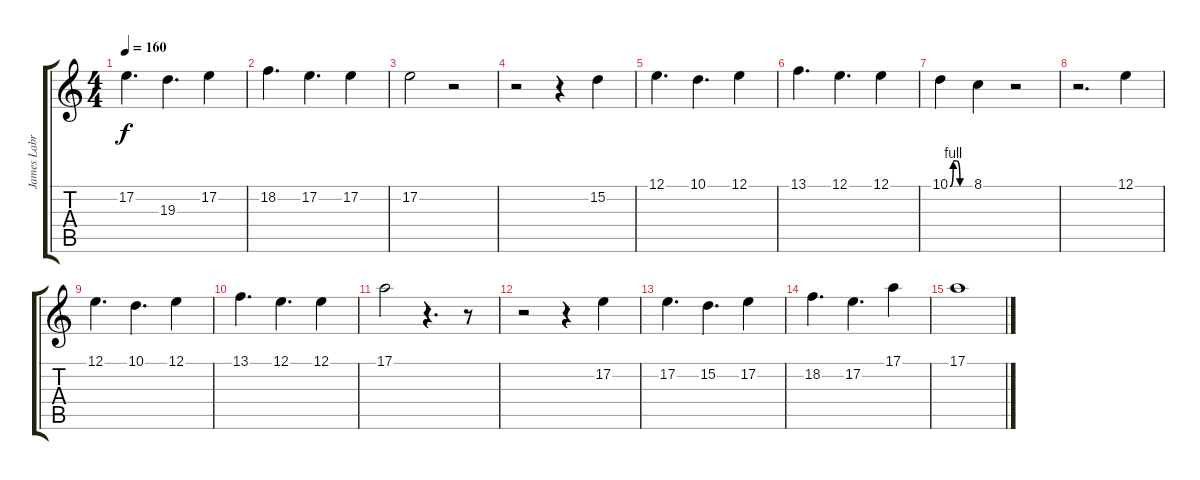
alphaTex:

\track ("James Labrie" "James Labr") {instrument synthvoice}
\staff {score tabs}
\tuning (E4 B3 G3 D3 A2 E2) {hide}
\ts (4 4)
\tempo 160
\clef g2
\ks c
17.2.4{d dy f} 19.3.4{d} 17.2.4 |
18.2.4{d} 17.2.4{d} 17.2.4 |
17.2.2 r.2 |
r.2 r.4 15.2.4 |
12.1.4{d} 10.1.4{d} 12.1.4 |
13.1.4{d} 12.1.4{d} 12.1.4 |
10.1{be (custom 0 0 10 4 20 4 30 0 60 0)}.4 8.1.4 r.2 |
r.2{d} 12.1.4 |
12.1.4{d} 10.1.4{d} 12.1.4 |
13.1.4{d} 12.1.4{d} 12.1.4 |
17.1.2 r.4{d} r.8 |
r.2 r.4 17.2.4 |
17.2.4{d} 15.2.4{d} 17.2.4 |
18.2.4{d} 17.2.4{d} 17.1.4 |
17.1.1
